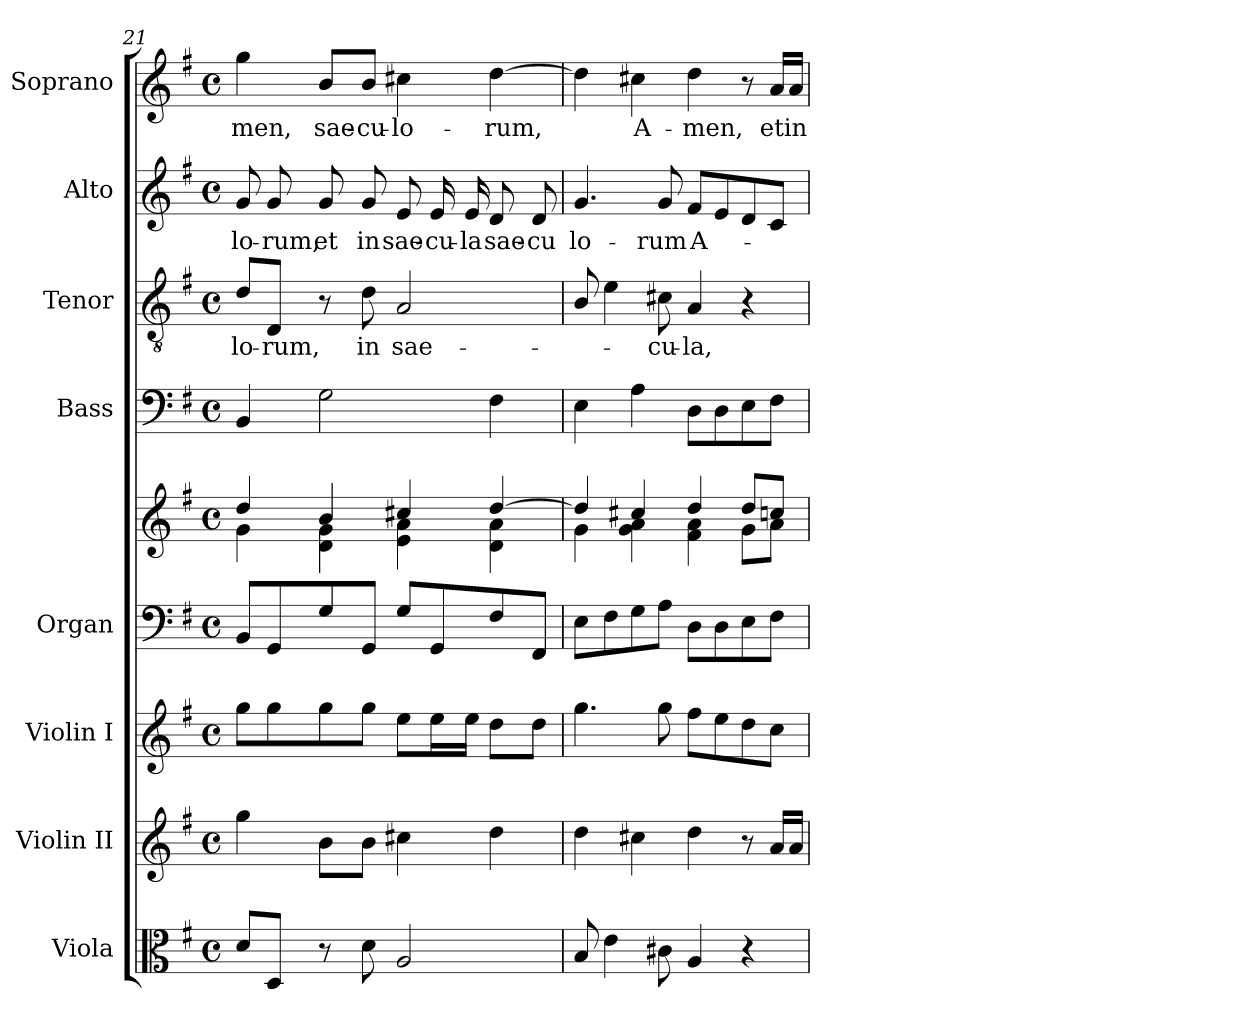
**kern	**kern	**kern	**kern	**kern	**kern	**kern	**text	**kern	**text	**kern	**text
*part8	*part7	*part6	*part5	*part5	*part4	*part3	*part3	*part2	*part2	*part1	*part1
*staff9	*staff8	*staff7	*staff6	*staff5	*staff4	*staff3	*staff3	*staff2	*staff2	*staff1	*staff1
*I"Viola	*I"Violin II	*I"Violin I	*I"Organ	*	*I"Bass	*I"Tenor	*	*I"Alto	*	*I"Soprano	*
*I'Vla.	*I'Vln. II	*I'Vln. I	*I'Org.	*	*I'B.	*I'T.	*	*I'A.	*	*I'S.	*
*clefC3	*clefG2	*clefG2	*clefF4	*clefG2	*clefF4	*clefGv2	*	*clefG2	*	*clefG2	*
*	*	*	*	*	*	*ITrd7c12	*	*	*	*	*
*k[f#]	*k[f#]	*k[f#]	*k[f#]	*k[f#]	*k[f#]	*k[f#]	*	*k[f#]	*	*k[f#]	*
*G:	*G:	*G:	*G:	*G:	*G:	*G:	*	*G:	*	*G:	*
*M4/4	*M4/4	*M4/4	*M4/4	*M4/4	*M4/4	*M4/4	*	*M4/4	*	*M4/4	*
*met(c)	*met(c)	*met(c)	*met(c)	*met(c)	*met(c)	*met(c)	*	*met(c)	*	*met(c)	*
=21	=21	=21	=21	=21	=21	=21	=21	=21	=21	=21	=21
*	*	*	*	*^	*	*	*	*	*	*	*
!	!	!	!	!	!	!	!	!LO:LY:b:color=#000000	!	!	!	!
!	!	!	!	!	!	!	!	!	!	!LO:LY:b:color=#000000	!	!
!	!	!	!	!	!	!	!	!	!	!	!	!LO:LY:b:color=#000000
8di/L	4ggi\	8ggi\L	8BBi/L	4ddi/	4gi\	4BBi/	8Di/L	-lo-	8gi/	-lo-	4ggi\	-men,
!	!	!	!	!	!	!	!	!LO:LY:b:color=#000000	!	!	!	!
!	!	!	!	!	!	!	!	!	!	!LO:LY:b:color=#000000	!	!
8Di/J	.	8ggi\	8GGi/	.	.	.	8DDi/J	-rum,	8gi/	-rum,	.	.
!	!	!	!	!	!	!	!	!	!	!LO:LY:b:color=#000000	!	!
!	!	!	!	!	!	!	!	!	!	!	!	!LO:LY:b:color=#000000
8r	8bi\L	8ggi\	8Gi/	4bi/	4di\ 4gi	2Gi\	8r	.	8gi/	et	8bi/L	sae-
!	!	!	!	!	!	!	!	!LO:LY:b:color=#000000	!	!	!	!
!	!	!	!	!	!	!	!	!	!	!LO:LY:b:color=#000000	!	!
!	!	!	!	!	!	!	!	!	!	!	!	!LO:LY:b:color=#000000
8di\	8bi\J	8ggi\J	8GGi/J	.	.	.	8Di\	in	8gi/	in	8bi/J	-cu-
!	!	!	!	!	!	!	!	!LO:LY:b:color=#000000	!	!	!	!
!	!	!	!	!	!	!	!	!	!	!LO:LY:b:color=#000000	!	!
!	!	!	!	!	!	!	!	!	!	!	!	!LO:LY:b:color=#000000
2Ai/	4cc#Xi\	8eei\L	8Gi/L	4cc#Xi/	4ei\ 4ai	.	2AAi/	sae-	8ei/	sae-	4cc#Xi\	-lo-
!	!	!	!	!	!	!	!	!	!	!LO:LY:b:color=#000000	!	!
.	.	16eei\L	8GGi/	.	.	.	.	.	16ei/	-cu-	.	.
!	!	!	!	!	!	!	!	!	!	!LO:LY:b:color=#000000	!	!
.	.	16eei\JJ	.	.	.	.	.	.	16ei/	-la	.	.
!	!	!	!	!	!	!	!	!	!	!LO:LY:b:color=#000000	!	!
!	!	!	!	!	!	!	!	!	!	!	!	!LO:LY:b:color=#000000
.	4ddi\	8ddi\L	8F#i/	[4ddi/	4di\ 4ai	4F#i\	.	.	8di/	sae-	[4ddi\	-rum,
!	!	!	!	!	!	!	!	!	!	!LO:LY:b:color=#000000	!	!
.	.	8ddi\J	8FF#i/J	.	.	.	.	.	8di/	-cu	.	.
=22	=22	=22	=22	=22	=22	=22	=22	=22	=22	=22	=22	=22
!	!	!	!	!	!	!	!	!	!	!LO:LY:b:color=#000000	!	!
8Bi/	4ddi\	4.ggi\	8Ei\L	4ddi/]	4gi\	4Ei\	8BBi/	.	4.gi/	lo-	4ddi\]	.
4ei\	.	.	8F#i\	.	.	.	4Ei\	.	.	.	.	.
!	!	!	!	!	!	!	!	!	!	!	!	!LO:LY:b:color=#000000
.	4cc#Xi\	.	8Gi\	4cc#Xi/	4gi\ 4ai	4Ai\	.	.	.	.	4cc#Xi\	A-
!	!	!	!	!	!	!	!	!LO:LY:b:color=#000000	!	!	!	!
!	!	!	!	!	!	!	!	!	!	!LO:LY:b:color=#000000	!	!
8c#Xi\	.	8ggi\	8Ai\J	.	.	.	8C#Xi\	-cu-	8gi/	-rum	.	.
!	!	!	!	!	!	!	!	!LO:LY:b:color=#000000	!	!	!	!
!	!	!	!	!	!	!	!	!	!	!LO:LY:b:color=#000000	!	!
!	!	!	!	!	!	!	!	!	!	!	!	!LO:LY:b:color=#000000
4Ai/	4ddi\	8ff#i\L	8Di\L	4ddi/	4f#i\ 4ai	8Di\L	4AAi/	-la,	8f#i/L	A-	4ddi\	-men,
.	.	8eei\	8Di\	.	.	8Di\	.	.	8ei/	.	.	.
4r	8r	8ddi\	8Ei\	8ddi/L	8gi\L	8Ei\	4r	.	8di/	.	8r	.
!	!	!	!	!	!	!	!	!	!	!	!	!LO:LY:b:color=#000000
.	16ai/LL	8cci\J	8F#i\J	8ccni/J	8ai\J	8F#i\J	.	.	8ci/J	.	16ai/LL	et
!	!	!	!	!	!	!	!	!	!	!	!	!LO:LY:b:color=#000000
.	16ai/JJ	.	.	.	.	.	.	.	.	.	16ai/JJ	in
*	*	*	*	*v	*v	*	*	*	*	*	*	*
=	=	=	=	=	=	=	=	=	=	=	=
*-	*-	*-	*-	*-	*-	*-	*-	*-	*-	*-	*-
